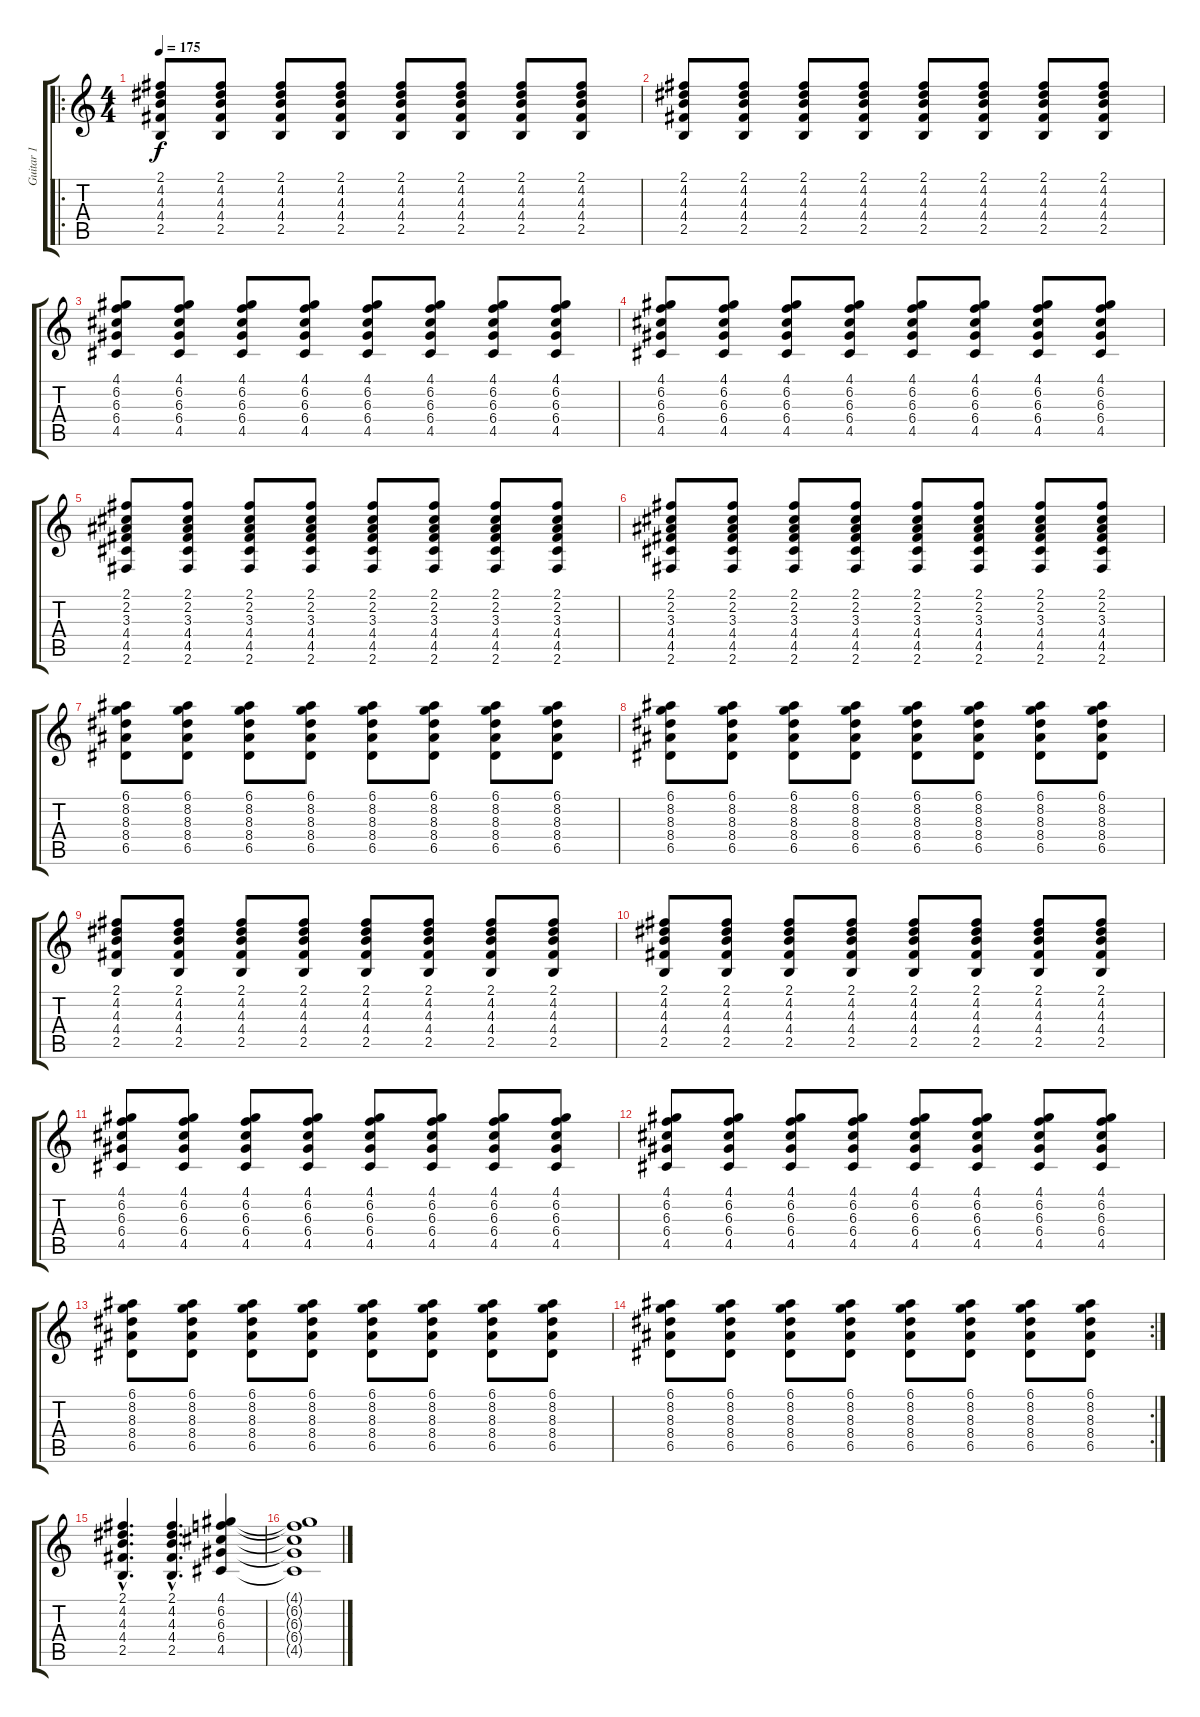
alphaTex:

\track ("Guitar 1" "Guitar 1") {instrument distortionguitar}
\staff {score tabs}
\tuning (E4 B3 G3 D3 A2 E2) {hide}
\ro
\ts (4 4)
\tempo 175
\clef g2
\ks c
(2.1 4.2 4.3 4.4 2.5).8{dy f} (2.1 4.2 4.3 4.4 2.5).8 (2.1 4.2 4.3 4.4 2.5).8 (2.1 4.2 4.3 4.4 2.5).8 (2.1 4.2 4.3 4.4 2.5).8 (2.1 4.2 4.3 4.4 2.5).8 (2.1 4.2 4.3 4.4 2.5).8 (2.1 4.2 4.3 4.4 2.5).8 |
(2.1 4.2 4.3 4.4 2.5).8 (2.1 4.2 4.3 4.4 2.5).8 (2.1 4.2 4.3 4.4 2.5).8 (2.1 4.2 4.3 4.4 2.5).8 (2.1 4.2 4.3 4.4 2.5).8 (2.1 4.2 4.3 4.4 2.5).8 (2.1 4.2 4.3 4.4 2.5).8 (2.1 4.2 4.3 4.4 2.5).8 |
(4.1 6.2 6.3 6.4 4.5).8 (4.1 6.2 6.3 6.4 4.5).8 (4.1 6.2 6.3 6.4 4.5).8 (4.1 6.2 6.3 6.4 4.5).8 (4.1 6.2 6.3 6.4 4.5).8 (4.1 6.2 6.3 6.4 4.5).8 (4.1 6.2 6.3 6.4 4.5).8 (4.1 6.2 6.3 6.4 4.5).8 |
(4.1 6.2 6.3 6.4 4.5).8 (4.1 6.2 6.3 6.4 4.5).8 (4.1 6.2 6.3 6.4 4.5).8 (4.1 6.2 6.3 6.4 4.5).8 (4.1 6.2 6.3 6.4 4.5).8 (4.1 6.2 6.3 6.4 4.5).8 (4.1 6.2 6.3 6.4 4.5).8 (4.1 6.2 6.3 6.4 4.5).8 |
(2.1 2.2 3.3 4.4 4.5 2.6).8 (2.1 2.2 3.3 4.4 4.5 2.6).8 (2.1 2.2 3.3 4.4 4.5 2.6).8 (2.1 2.2 3.3 4.4 4.5 2.6).8 (2.1 2.2 3.3 4.4 4.5 2.6).8 (2.1 2.2 3.3 4.4 4.5 2.6).8 (2.1 2.2 3.3 4.4 4.5 2.6).8 (2.1 2.2 3.3 4.4 4.5 2.6).8 |
(2.1 2.2 3.3 4.4 4.5 2.6).8 (2.1 2.2 3.3 4.4 4.5 2.6).8 (2.1 2.2 3.3 4.4 4.5 2.6).8 (2.1 2.2 3.3 4.4 4.5 2.6).8 (2.1 2.2 3.3 4.4 4.5 2.6).8 (2.1 2.2 3.3 4.4 4.5 2.6).8 (2.1 2.2 3.3 4.4 4.5 2.6).8 (2.1 2.2 3.3 4.4 4.5 2.6).8 |
(6.1 8.2 8.3 8.4 6.5).8 (6.1 8.2 8.3 8.4 6.5).8 (6.1 8.2 8.3 8.4 6.5).8 (6.1 8.2 8.3 8.4 6.5).8 (6.1 8.2 8.3 8.4 6.5).8 (6.1 8.2 8.3 8.4 6.5).8 (6.1 8.2 8.3 8.4 6.5).8 (6.1 8.2 8.3 8.4 6.5).8 |
(6.1 8.2 8.3 8.4 6.5).8 (6.1 8.2 8.3 8.4 6.5).8 (6.1 8.2 8.3 8.4 6.5).8 (6.1 8.2 8.3 8.4 6.5).8 (6.1 8.2 8.3 8.4 6.5).8 (6.1 8.2 8.3 8.4 6.5).8 (6.1 8.2 8.3 8.4 6.5).8 (6.1 8.2 8.3 8.4 6.5).8 |
(2.1 4.2 4.3 4.4 2.5).8 (2.1 4.2 4.3 4.4 2.5).8 (2.1 4.2 4.3 4.4 2.5).8 (2.1 4.2 4.3 4.4 2.5).8 (2.1 4.2 4.3 4.4 2.5).8 (2.1 4.2 4.3 4.4 2.5).8 (2.1 4.2 4.3 4.4 2.5).8 (2.1 4.2 4.3 4.4 2.5).8 |
(2.1 4.2 4.3 4.4 2.5).8 (2.1 4.2 4.3 4.4 2.5).8 (2.1 4.2 4.3 4.4 2.5).8 (2.1 4.2 4.3 4.4 2.5).8 (2.1 4.2 4.3 4.4 2.5).8 (2.1 4.2 4.3 4.4 2.5).8 (2.1 4.2 4.3 4.4 2.5).8 (2.1 4.2 4.3 4.4 2.5).8 |
(4.1 6.2 6.3 6.4 4.5).8 (4.1 6.2 6.3 6.4 4.5).8 (4.1 6.2 6.3 6.4 4.5).8 (4.1 6.2 6.3 6.4 4.5).8 (4.1 6.2 6.3 6.4 4.5).8 (4.1 6.2 6.3 6.4 4.5).8 (4.1 6.2 6.3 6.4 4.5).8 (4.1 6.2 6.3 6.4 4.5).8 |
(4.1 6.2 6.3 6.4 4.5).8 (4.1 6.2 6.3 6.4 4.5).8 (4.1 6.2 6.3 6.4 4.5).8 (4.1 6.2 6.3 6.4 4.5).8 (4.1 6.2 6.3 6.4 4.5).8 (4.1 6.2 6.3 6.4 4.5).8 (4.1 6.2 6.3 6.4 4.5).8 (4.1 6.2 6.3 6.4 4.5).8 |
(6.1 8.2 8.3 8.4 6.5).8 (6.1 8.2 8.3 8.4 6.5).8 (6.1 8.2 8.3 8.4 6.5).8 (6.1 8.2 8.3 8.4 6.5).8 (6.1 8.2 8.3 8.4 6.5).8 (6.1 8.2 8.3 8.4 6.5).8 (6.1 8.2 8.3 8.4 6.5).8 (6.1 8.2 8.3 8.4 6.5).8 |
\rc 2
(6.1 8.2 8.3 8.4 6.5).8 (6.1 8.2 8.3 8.4 6.5).8 (6.1 8.2 8.3 8.4 6.5).8 (6.1 8.2 8.3 8.4 6.5).8 (6.1 8.2 8.3 8.4 6.5).8 (6.1 8.2 8.3 8.4 6.5).8 (6.1 8.2 8.3 8.4 6.5).8 (6.1 8.2 8.3 8.4 6.5).8 |
(2.1{hac} 4.2{hac} 4.3{hac} 4.4{hac} 2.5{hac}).4{d} (2.1{hac} 4.2{hac} 4.3{hac} 4.4{hac} 2.5{hac}).4{d} (4.1 6.2 6.3 6.4 4.5).4 |
(4.1{t} 6.2{t} 6.3{t} 6.4{t} 4.5{t}).1
